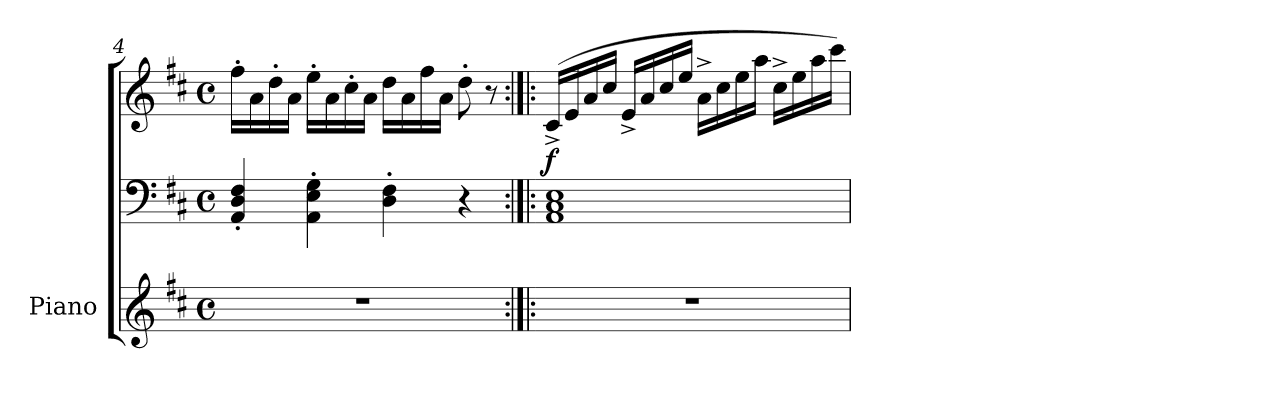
**kern	**kern	**kern	**dynam
*part1	*part1	*part1	*part1
*staff3	*staff2	*staff1	*staff1/2/3
*I"Piano	*	*	*
*I'Pno	*	*	*
*clefG2	*clefF4	*clefG2	*
*k[f#c#]	*k[f#c#]	*k[f#c#]	*
*M4/4	*M4/4	*M4/4	*
*met(c)	*met(c)	*met(c)	*
=4	=4	=4	=4
1r	4AA/' 4D/' 4F#/'	16ff#'\LL	.
.	.	16a\	.
.	.	16dd'\	.
.	.	16a\JJ	.
.	4AA\' 4E\' 4G\'	16ee'\LL	.
.	.	16a\	.
.	.	16cc#'\	.
.	.	16a\JJ	.
.	4D\' 4F#\'	16dd\LL	.
.	.	16a\	.
.	.	16ff#\	.
.	.	16a\JJ	.
.	4r	8dd'\	.
.	.	8r	.
=5:|!|:	=5:|!|:	=5:|!|:	=5:|!|:
!	!	!	!LO:DY:b
1r	1AA 1C# 1E	(>16c#^/LL	f
.	.	16e/	.
.	.	16a/	.
.	.	16cc#/JJ	.
.	.	16e^/LL	.
.	.	16a/	.
.	.	16cc#/	.
.	.	16ee/JJ	.
.	.	16a^\LL	.
.	.	16cc#\	.
.	.	16ee\	.
.	.	16aa\JJ	.
.	.	16cc#^\LL	.
.	.	16ee\	.
.	.	16aa\	.
.	.	16ccc#\JJ)	.
=	=	=	=
*-	*-	*-	*-
